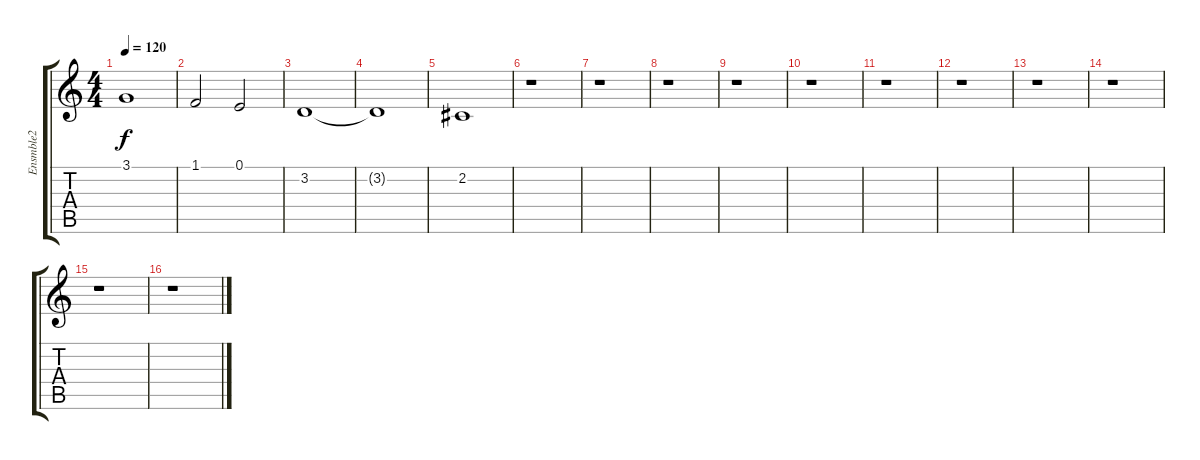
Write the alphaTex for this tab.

\track ("Ensmble2" "Ensmble2") {instrument stringensemble2}
\staff {score tabs}
\tuning (E4 B3 G3 D3 A2 E2) {hide}
\ts (4 4)
\tempo 120
\clef g2
\ks c
3.1.1{dy f} |
1.1.2 0.1.2 |
3.2.1 |
3.2{t}.1 |
2.2.1 |
r.1 |
r.1 |
r.1 |
r.1 |
r.1 |
r.1 |
r.1 |
r.1 |
r.1 |
r.1 |
r.1
